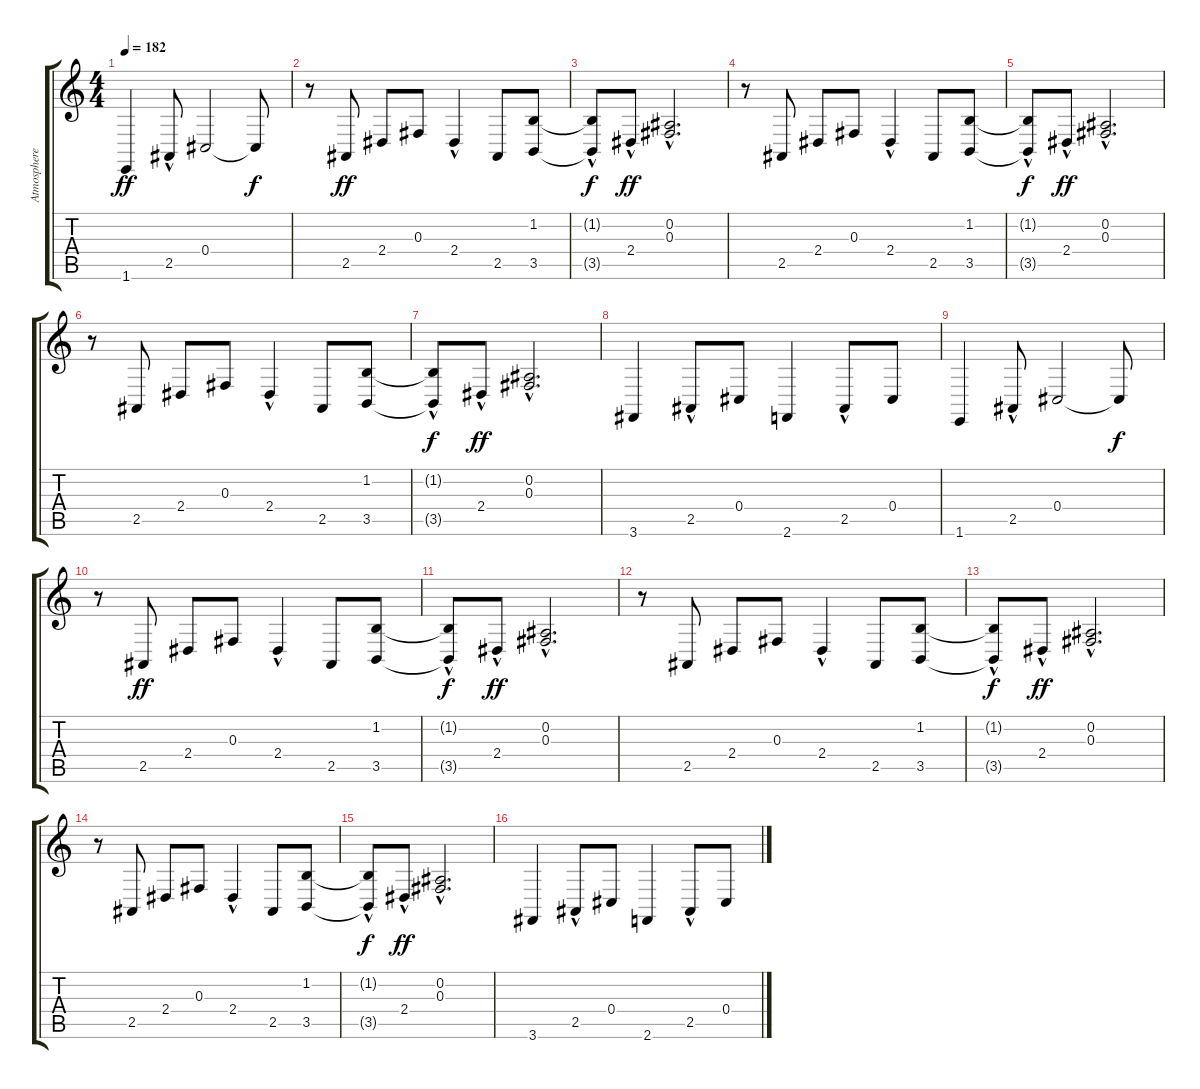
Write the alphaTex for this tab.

\track ("Atmosphere" "Atmosphere") {instrument whistle}
\staff {score tabs}
\tuning (Eb4 Bb3 Gb3 Db3 Ab2 Eb2) {hide}
\ts (4 4)
\tempo 182
\clef g2
\ks c
1.6.4{dy ff} 2.5{hac}.8 0.4.2 0.4{t}.8{dy f} |
r.8 2.5.8{dy ff} 2.4.8 0.3.8 2.4{hac}.4 2.5.8 (1.2 3.5).8 |
(1.2{t} 3.5{hac t}).8{dy f} 2.4{hac}.8{dy ff} (0.2{hac} 0.3{hac}).2{d} |
r.8 2.5.8 2.4.8 0.3.8 2.4{hac}.4 2.5.8 (1.2 3.5).8 |
(1.2{t} 3.5{hac t}).8{dy f} 2.4{hac}.8{dy ff} (0.2{hac} 0.3{hac}).2{d} |
r.8 2.5.8 2.4.8 0.3.8 2.4{hac}.4 2.5.8 (1.2 3.5).8 |
(1.2{t} 3.5{hac t}).8{dy f} 2.4{hac}.8{dy ff} (0.2{hac} 0.3{hac}).2{d} |
3.6.4 2.5{hac}.8 0.4.8 2.6.4 2.5{hac}.8 0.4.8 |
1.6.4 2.5{hac}.8 0.4.2 0.4{t}.8{dy f} |
r.8 2.5.8{dy ff} 2.4.8 0.3.8 2.4{hac}.4 2.5.8 (1.2 3.5).8 |
(1.2{t} 3.5{hac t}).8{dy f} 2.4{hac}.8{dy ff} (0.2{hac} 0.3{hac}).2{d} |
r.8 2.5.8 2.4.8 0.3.8 2.4{hac}.4 2.5.8 (1.2 3.5).8 |
(1.2{t} 3.5{hac t}).8{dy f} 2.4{hac}.8{dy ff} (0.2{hac} 0.3{hac}).2{d} |
r.8 2.5.8 2.4.8 0.3.8 2.4{hac}.4 2.5.8 (1.2 3.5).8 |
(1.2{t} 3.5{hac t}).8{dy f} 2.4{hac}.8{dy ff} (0.2{hac} 0.3{hac}).2{d} |
3.6.4 2.5{hac}.8 0.4.8 2.6.4 2.5{hac}.8 0.4.8
